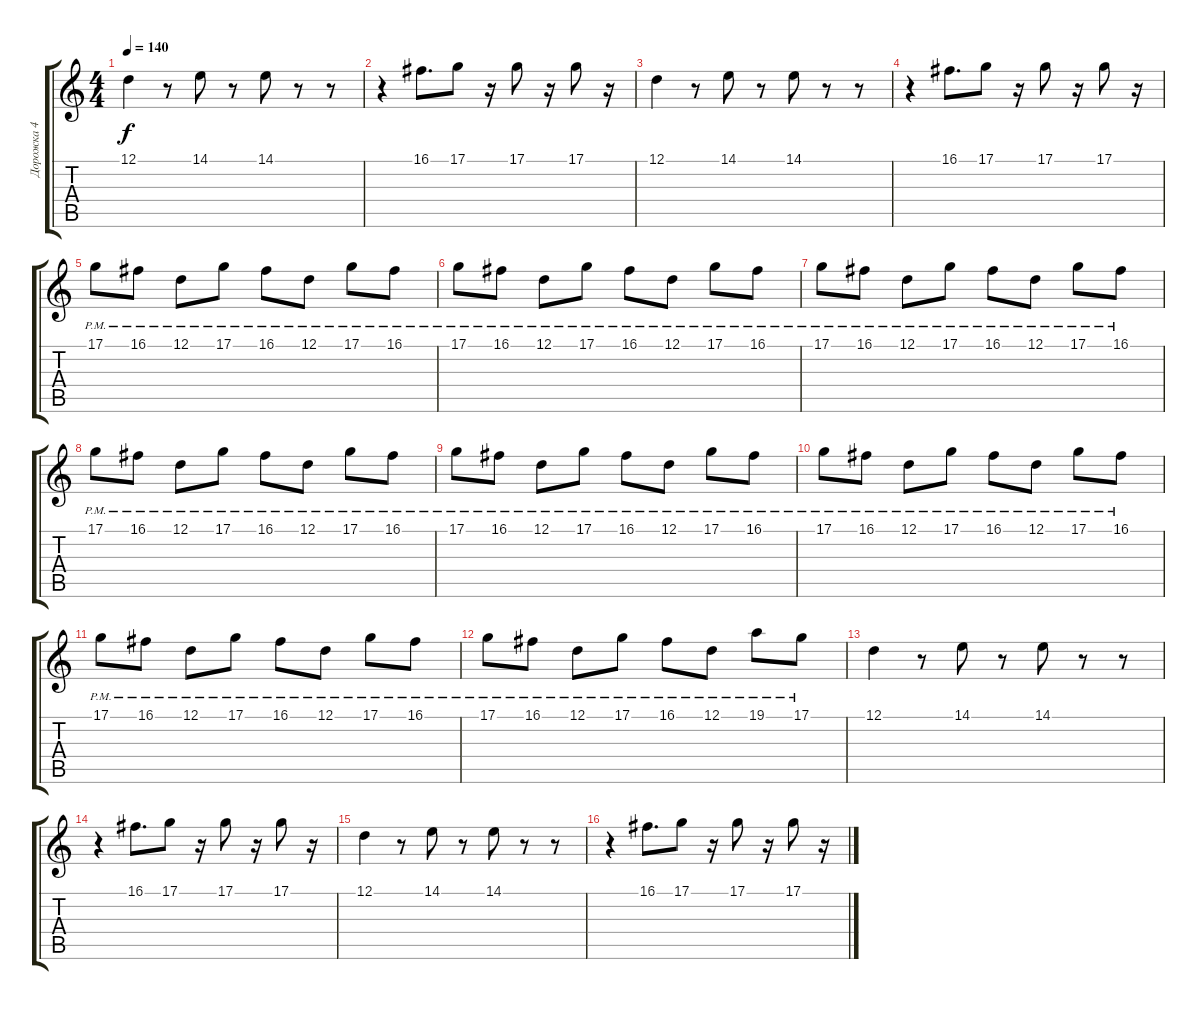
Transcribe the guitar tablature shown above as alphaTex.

\track ("Дорожка 4" "Дорожка 4") {instrument lead2sawtooth}
\staff {score tabs}
\tuning (D4 A3 F3 C3 G2 C2) {hide}
\ts (4 4)
\tempo 140
\clef g2
\ks c
12.1.4{dy f} r.8 14.1.8 r.8 14.1.8 r.8 r.8 |
r.4 16.1.8{d} 17.1.8 r.16 17.1.8 r.16 17.1.8 r.16 |
12.1.4 r.8 14.1.8 r.8 14.1.8 r.8 r.8 |
r.4 16.1.8{d} 17.1.8 r.16 17.1.8 r.16 17.1.8 r.16 |
17.1{pm}.8 16.1{pm}.8 12.1{pm}.8 17.1{pm}.8 16.1{pm}.8 12.1{pm}.8 17.1{pm}.8 16.1{pm}.8 |
17.1{pm}.8 16.1{pm}.8 12.1{pm}.8 17.1{pm}.8 16.1{pm}.8 12.1{pm}.8 17.1{pm}.8 16.1{pm}.8 |
17.1{pm}.8 16.1{pm}.8 12.1{pm}.8 17.1{pm}.8 16.1{pm}.8 12.1{pm}.8 17.1{pm}.8 16.1{pm}.8 |
17.1{pm}.8 16.1{pm}.8 12.1{pm}.8 17.1{pm}.8 16.1{pm}.8 12.1{pm}.8 17.1{pm}.8 16.1{pm}.8 |
17.1{pm}.8 16.1{pm}.8 12.1{pm}.8 17.1{pm}.8 16.1{pm}.8 12.1{pm}.8 17.1{pm}.8 16.1{pm}.8 |
17.1{pm}.8 16.1{pm}.8 12.1{pm}.8 17.1{pm}.8 16.1{pm}.8 12.1{pm}.8 17.1{pm}.8 16.1{pm}.8 |
17.1{pm}.8 16.1{pm}.8 12.1{pm}.8 17.1{pm}.8 16.1{pm}.8 12.1{pm}.8 17.1{pm}.8 16.1{pm}.8 |
17.1{pm}.8 16.1{pm}.8 12.1{pm}.8 17.1{pm}.8 16.1{pm}.8 12.1{pm}.8 19.1{pm}.8 17.1{pm}.8 |
12.1.4 r.8 14.1.8 r.8 14.1.8 r.8 r.8 |
r.4 16.1.8{d} 17.1.8 r.16 17.1.8 r.16 17.1.8 r.16 |
12.1.4 r.8 14.1.8 r.8 14.1.8 r.8 r.8 |
r.4 16.1.8{d} 17.1.8 r.16 17.1.8 r.16 17.1.8 r.16
